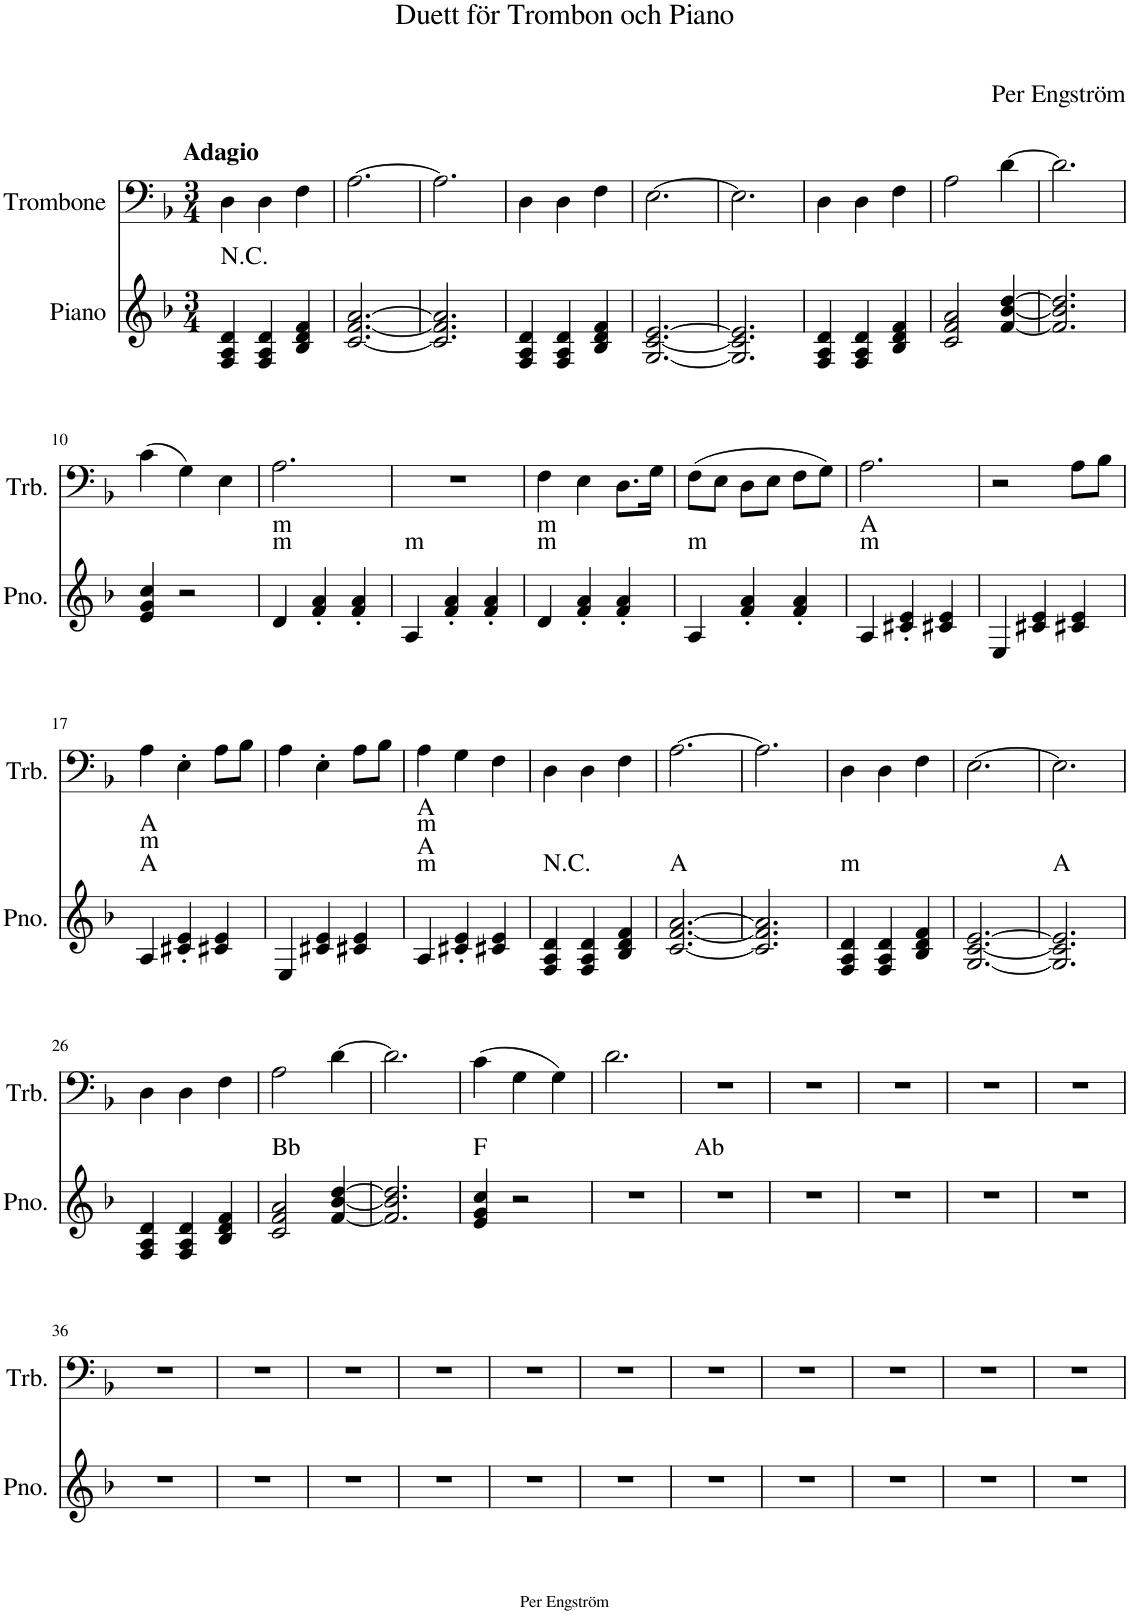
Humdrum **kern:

**kern	**harte	**kern
*part2	*part2	*part1
*staff2	*	*staff1
*I"Piano	*	*I"Trombone
*I'Pno.	*	*I'Trb.
*clefG2	*	*clefF4
*k[b-]	*	*k[b-]
*M3/4	*	*M3/4
=1	=1	=1
!	!LO:H:kt=N.C.	!LO:TX:a:B:t=Adagio
4F/ 4A/ 4d/	N	4D\
4F/ 4A/ 4d/	.	4D\
4B-/ 4d/ 4f/	.	4F\
=2	=2	=2
[2.c/ [2.f/ [2.a/	.	[2.A\
=3	=3	=3
2.c/] 2.f/] 2.a/]	.	2.A\]
=4	=4	=4
4F/ 4A/ 4d/	.	4D\
4F/ 4A/ 4d/	.	4D\
4B-/ 4d/ 4f/	.	4F\
=5	=5	=5
[2.G/ [2.c/ [2.e/	.	[2.E\
=6	=6	=6
2.G/] 2.c/] 2.e/]	.	2.E\]
=7	=7	=7
4F/ 4A/ 4d/	.	4D\
4F/ 4A/ 4d/	.	4D\
4B-/ 4d/ 4f/	.	4F\
=8	=8	=8
2c/ 2f/ 2a/	.	2A\
[4f/ [4b-/ [4dd/	.	[4d\
=9	=9	=9
2.f/] 2.b-/] 2.dd/]	.	2.d\]
!!LO:LB:g=z
=10	=10	=10
4e/ 4g/ 4cc/	.	(4c\
2r	.	4G\)
.	.	4E\
=11	=11	=11
!	!LO:H:n=1:kt=m	!
!	!LO:H:n=2:kt=m	!
4d/	D:min D:min	2.A\
4f/' 4a/'	.	.
4f/' 4a/'	.	.
=12	=12	=12
!	!LO:H:kt=m	!
4A/	D:min	2.r
4f/' 4a/'	.	.
4f/' 4a/'	.	.
=13	=13	=13
!	!LO:H:n=1:kt=m	!
!	!LO:H:n=2:kt=m	!
4d/	D:min D:min	4F\
4f/' 4a/'	.	4E\
4f/' 4a/'	.	8.D\L
.	.	16G\Jk
=14	=14	=14
!	!LO:H:kt=m	!
4A/	D:min	(8F\L
.	.	8E\J
4f/' 4a/'	.	8D\L
.	.	8E\J
4f/' 4a/'	.	8F\L
.	.	8G\J)
=15	=15	=15
!	!LO:H:n=1:kt=m	!
4A/	D:min A:maj	2.A\
4c#X/' 4e/'	.	.
4c#X/ 4e/	.	.
=16	=16	=16
4E/	.	2r
4c#X/ 4e/	.	.
4c#X/ 4e/	.	8A\L
.	.	8B-\J
!!LO:LB:g=z
=17	=17	=17
!	!LO:H:n=2:kt=m	!
4A/	A:maj D:min A:maj	4A\
4c#X/' 4e/'	.	4E'\
4c#X/ 4e/	.	8A\L
.	.	8B-\J
=18	=18	=18
4E/	.	4A\
4c#X/ 4e/	.	4E'\
4c#X/ 4e/	.	8A\L
.	.	8B-\J
=19	=19	=19
!	!LO:H:n=1:kt=m	!
!	!LO:H:n=3:kt=m	!
4A/	D:min A:maj D:min A:maj	4A\
4c#X/' 4e/'	.	4G\
4c#X/ 4e/	.	4F\
=20	=20	=20
!	!LO:H:kt=N.C.	!
4F/ 4A/ 4d/	N	4D\
4F/ 4A/ 4d/	.	4D\
4B-/ 4d/ 4f/	.	4F\
=21	=21	=21
[2.c/ [2.f/ [2.a/	A:maj	[2.A\
=22	=22	=22
2.c/] 2.f/] 2.a/]	.	2.A\]
=23	=23	=23
!	!LO:H:kt=m	!
4F/ 4A/ 4d/	D:min	4D\
4F/ 4A/ 4d/	.	4D\
4B-/ 4d/ 4f/	.	4F\
=24	=24	=24
[2.G/ [2.c/ [2.e/	.	[2.E\
=25	=25	=25
2.G/] 2.c/] 2.e/]	A:maj	2.E\]
!!LO:LB:g=z
=26	=26	=26
4F/ 4A/ 4d/	.	4D\
4F/ 4A/ 4d/	.	4D\
4B-/ 4d/ 4f/	.	4F\
=27	=27	=27
2c/ 2f/ 2a/	Bb:maj	2A\
[4f/ [4b-/ [4dd/	.	[4d\
=28	=28	=28
2.f/] 2.b-/] 2.dd/]	.	2.d\]
=29	=29	=29
4e/ 4g/ 4cc/	F:maj	(4c\
2r	.	4G\
.	.	4G\)
=30	=30	=30
2.r	.	2.d\
=31	=31	=31
2.r	Ab:maj	2.r
=32	=32	=32
2.r	.	2.r
=33	=33	=33
2.r	.	2.r
=34	=34	=34
2.r	.	2.r
=35	=35	=35
2.r	.	2.r
!!LO:LB:g=z
=36	=36	=36
2.r	.	2.r
=37	=37	=37
2.r	.	2.r
=38	=38	=38
2.r	.	2.r
=39	=39	=39
2.r	.	2.r
=40	=40	=40
2.r	.	2.r
=41	=41	=41
2.r	.	2.r
=42	=42	=42
2.r	.	2.r
=43	=43	=43
2.r	.	2.r
=44	=44	=44
2.r	.	2.r
=45	=45	=45
2.r	.	2.r
=46	=46	=46
2.r	.	2.r
=	=	=
*-	*-	*-
